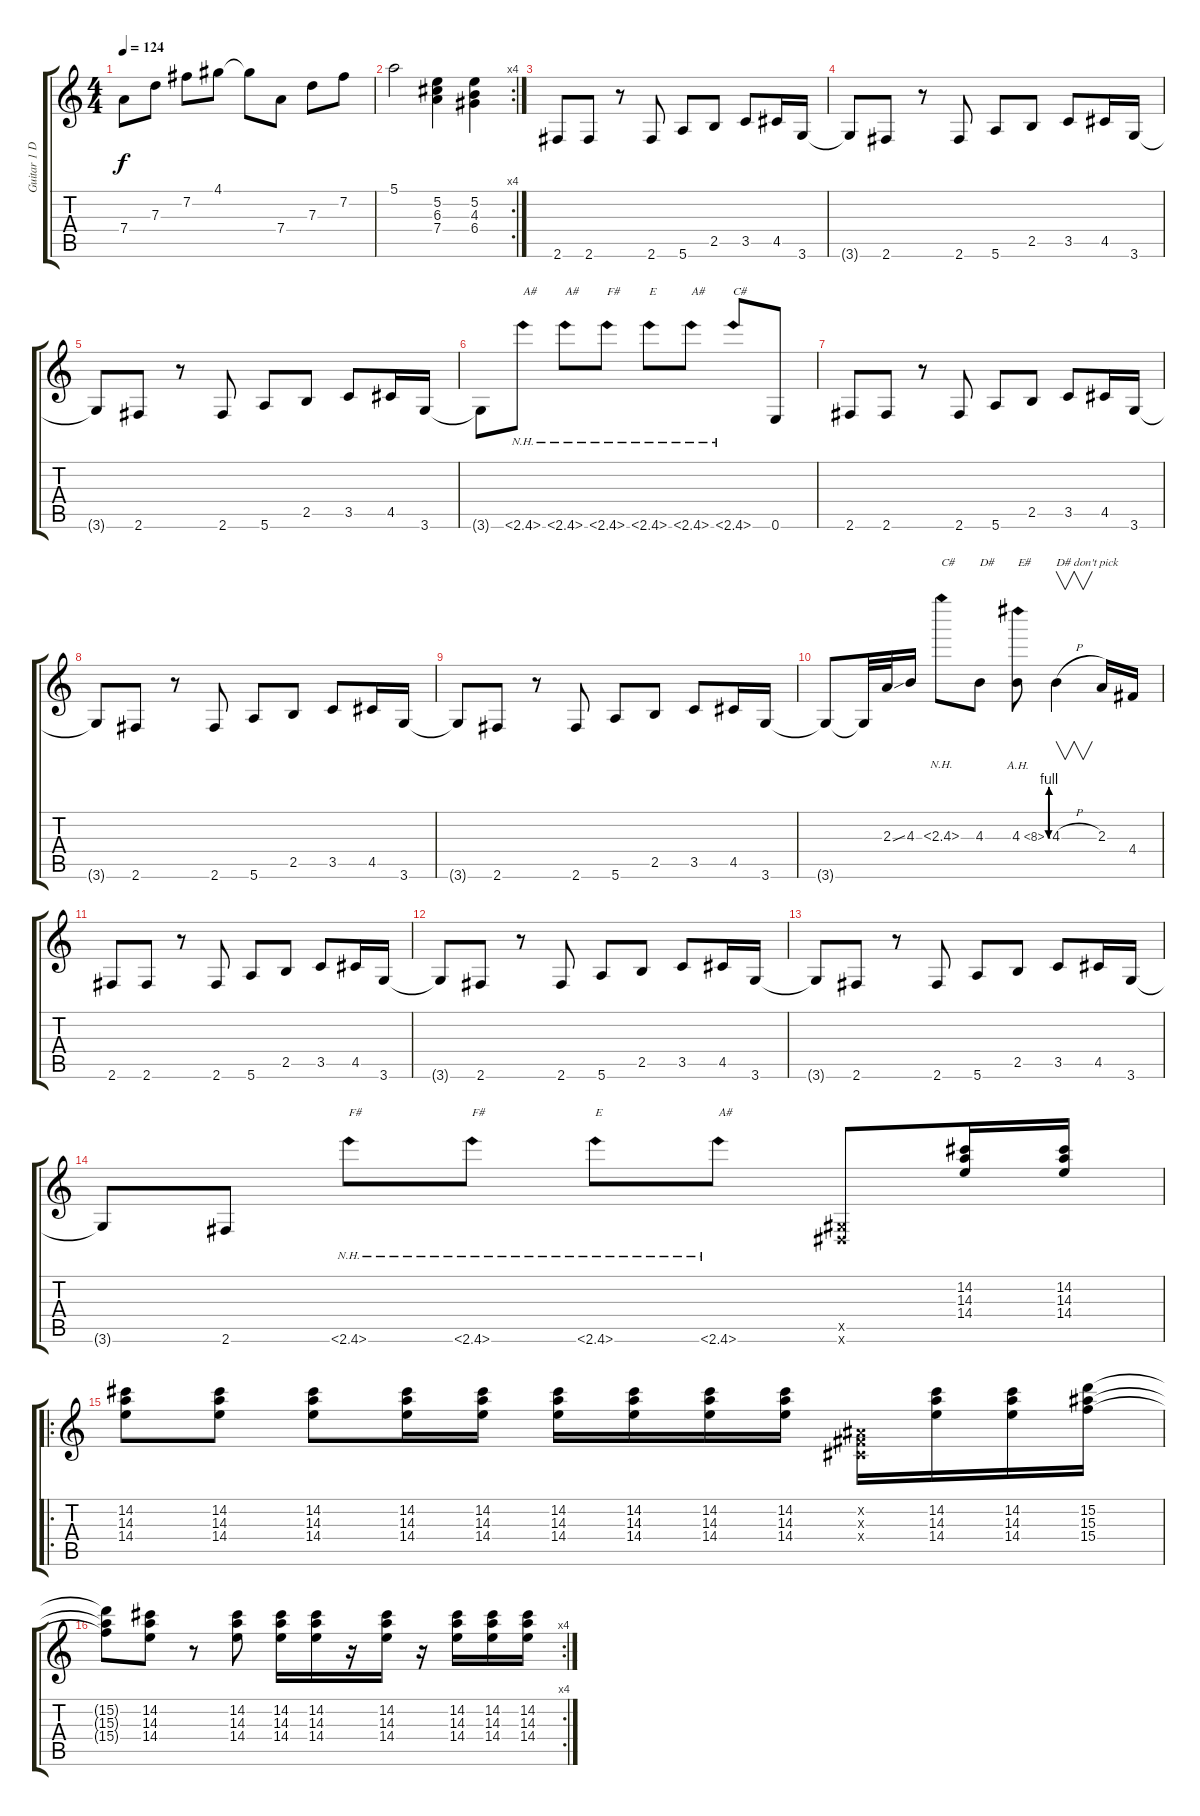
\track ("Guitar 1 DS" "Guitar 1 D") {instrument distortionguitar}
\staff {score tabs}
\tuning (E4 B3 G3 D3 A2 E2) {hide}
\ts (4 4)
\tempo 124
\clef g2
\ks c
7.4.8{dy f} 7.3.8 7.2.8 4.1.8 4.1{t}.8 7.4.8 7.3.8 7.2.8 |
\rc 4
5.1.2 (5.2 6.3 7.4).4 (5.2 4.3 6.4).4 |
2.6.8 2.6.8 r.8 2.6.8 5.6.8 2.5.8 3.5.8 4.5.16 3.6.16 |
3.6{t}.8 2.6.8 r.8 2.6.8 5.6.8 2.5.8 3.5.8 4.5.16 3.6.16 |
3.6{t}.8 2.6.8 r.8 2.6.8 5.6.8 2.5.8 3.5.8 4.5.16 3.6.16 |
3.6{t}.8 2.6{nh}.8{txt "A#"} 2.6{nh}.8{txt "A#"} 2.6{nh}.8{txt "F#"} 2.6{nh}.8{txt "E"} 2.6{nh}.8{txt "A#"} 2.6{nh}.8{txt "C#"} 0.6.8 |
2.6.8 2.6.8 r.8 2.6.8 5.6.8 2.5.8 3.5.8 4.5.16 3.6.16 |
3.6{t}.8 2.6.8 r.8 2.6.8 5.6.8 2.5.8 3.5.8 4.5.16 3.6.16 |
3.6{t}.8 2.6.8 r.8 2.6.8 5.6.8 2.5.8 3.5.8 4.5.16 3.6.16 |
3.6{t}.8 3.6{t}.32 2.3{ss}.32 4.3.16 2.3{nh}.8{txt "C#"} 4.3.8{txt "D#"} 4.3{be (custom 0 0 15 4 30 4 45 0 60 0) ah 4}.8{txt "E#"} 4.3{h}.4{v txt "D# don't pick"} 2.3.16 4.4.16 |
2.6.8 2.6.8 r.8 2.6.8 5.6.8 2.5.8 3.5.8 4.5.16 3.6.16 |
3.6{t}.8 2.6.8 r.8 2.6.8 5.6.8 2.5.8 3.5.8 4.5.16 3.6.16 |
3.6{t}.8 2.6.8 r.8 2.6.8 5.6.8 2.5.8 3.5.8 4.5.16 3.6.16 |
3.6{t}.8 2.6.8 2.6{nh}.8{txt "F#"} 2.6{nh}.8{txt "F#"} 2.6{nh}.8{txt "E"} 2.6{nh}.8{txt "A#"} (-1.5{x} -1.6{x}).8 (14.2 14.3 14.4).16 (14.2 14.3 14.4).16 |
\ro
(14.2 14.3 14.4).8 (14.2 14.3 14.4).8 (14.2 14.3 14.4).8 (14.2 14.3 14.4).16 (14.2 14.3 14.4).16 (14.2 14.3 14.4).16 (14.2 14.3 14.4).16 (14.2 14.3 14.4).16 (14.2 14.3 14.4).16 (-1.2{x} -1.3{x} -1.4{x}).16 (14.2 14.3 14.4).16 (14.2 14.3 14.4).16 (15.2 15.3 15.4).16 |
\rc 4
(15.2{t} 15.3{t} 15.4{t}).8 (14.2 14.3 14.4).8 r.8 (14.2 14.3 14.4).8 (14.2 14.3 14.4).16 (14.2 14.3 14.4).16 r.16 (14.2 14.3 14.4).16 r.16 (14.2 14.3 14.4).16 (14.2 14.3 14.4).16 (14.2 14.3 14.4).16
